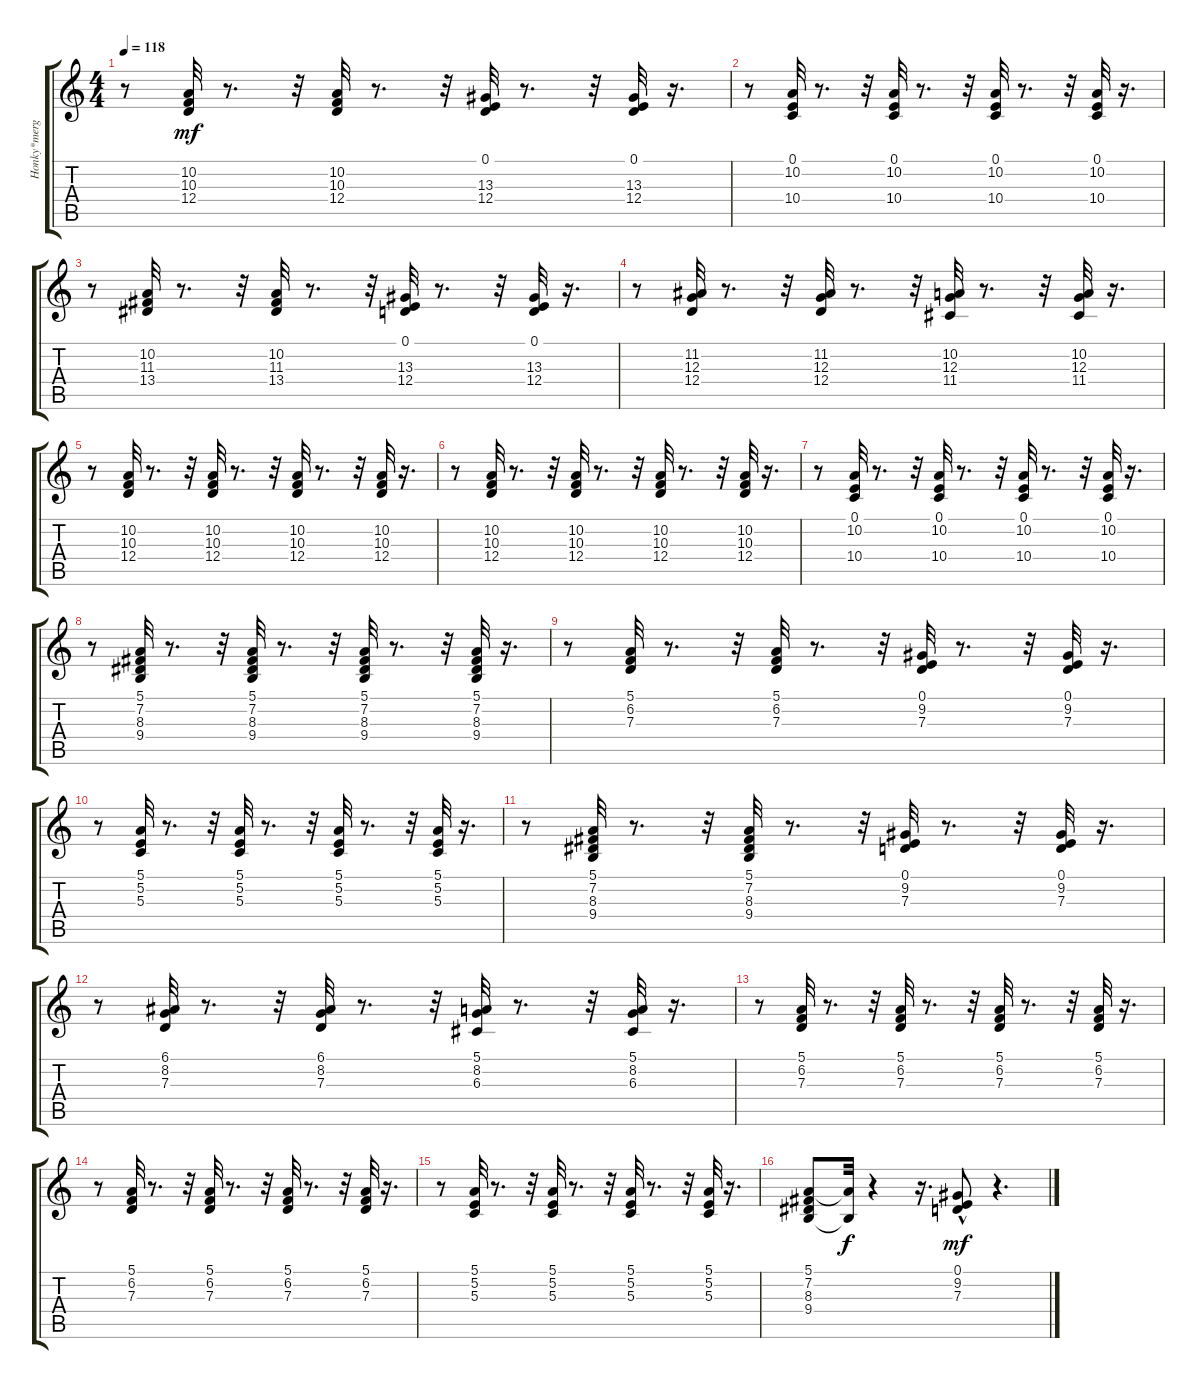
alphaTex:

\track ("Honky*merged" "Honky*merg") {instrument honkytonkpiano}
\staff {score tabs}
\tuning (E4 B3 G3 D3 A2 E2) {hide}
\ts (4 4)
\tempo 118
\clef g2
\ks c
r.8{dy mf} (10.2 10.3 12.4).32 r.8{d} r.32 (10.2 10.3 12.4).32 r.8{d} r.32 (0.1 13.3 12.4).32 r.8{d} r.32 (0.1 13.3 12.4).32 r.16{d} |
r.8 (0.1 10.2 10.4).32 r.8{d} r.32 (0.1 10.2 10.4).32 r.8{d} r.32 (0.1 10.2 10.4).32 r.8{d} r.32 (0.1 10.2 10.4).32 r.16{d} |
r.8 (10.2 11.3 13.4).32 r.8{d} r.32 (10.2 11.3 13.4).32 r.8{d} r.32 (0.1 13.3 12.4).32 r.8{d} r.32 (0.1 13.3 12.4).32 r.16{d} |
r.8 (11.2 12.3 12.4).32 r.8{d} r.32 (11.2 12.3 12.4).32 r.8{d} r.32 (10.2 12.3 11.4).32 r.8{d} r.32 (10.2 12.3 11.4).32 r.16{d} |
r.8 (10.2 10.3 12.4).32 r.8{d} r.32 (10.2 10.3 12.4).32 r.8{d} r.32 (10.2 10.3 12.4).32 r.8{d} r.32 (10.2 10.3 12.4).32 r.16{d} |
r.8 (10.2 10.3 12.4).32 r.8{d} r.32 (10.2 10.3 12.4).32 r.8{d} r.32 (10.2 10.3 12.4).32 r.8{d} r.32 (10.2 10.3 12.4).32 r.16{d} |
r.8 (0.1 10.2 10.4).32 r.8{d} r.32 (0.1 10.2 10.4).32 r.8{d} r.32 (0.1 10.2 10.4).32 r.8{d} r.32 (0.1 10.2 10.4).32 r.16{d} |
r.8 (5.1 7.2 8.3 9.4).32 r.8{d} r.32 (5.1 7.2 8.3 9.4).32 r.8{d} r.32 (5.1 7.2 8.3 9.4).32 r.8{d} r.32 (5.1 7.2 8.3 9.4).32 r.16{d} |
r.8 (5.1 6.2 7.3).32 r.8{d} r.32 (5.1 6.2 7.3).32 r.8{d} r.32 (0.1 9.2 7.3).32 r.8{d} r.32 (0.1 9.2 7.3).32 r.16{d} |
r.8 (5.1 5.2 5.3).32 r.8{d} r.32 (5.1 5.2 5.3).32 r.8{d} r.32 (5.1 5.2 5.3).32 r.8{d} r.32 (5.1 5.2 5.3).32 r.16{d} |
r.8 (5.1 7.2 8.3 9.4).32 r.8{d} r.32 (5.1 7.2 8.3 9.4).32 r.8{d} r.32 (0.1 9.2 7.3).32 r.8{d} r.32 (0.1 9.2 7.3).32 r.16{d} |
r.8 (6.1 8.2 7.3).32 r.8{d} r.32 (6.1 8.2 7.3).32 r.8{d} r.32 (5.1 8.2 6.3).32 r.8{d} r.32 (5.1 8.2 6.3).32 r.16{d} |
r.8 (5.1 6.2 7.3).32 r.8{d} r.32 (5.1 6.2 7.3).32 r.8{d} r.32 (5.1 6.2 7.3).32 r.8{d} r.32 (5.1 6.2 7.3).32 r.16{d} |
r.8 (5.1 6.2 7.3).32 r.8{d} r.32 (5.1 6.2 7.3).32 r.8{d} r.32 (5.1 6.2 7.3).32 r.8{d} r.32 (5.1 6.2 7.3).32 r.16{d} |
r.8 (5.1 5.2 5.3).32 r.8{d} r.32 (5.1 5.2 5.3).32 r.8{d} r.32 (5.1 5.2 5.3).32 r.8{d} r.32 (5.1 5.2 5.3).32 r.16{d} |
(5.1 7.2 8.3 9.4).8 (5.1{t} 9.4{t}).32{dy f} r.4 r.16{d} (0.1{hac} 9.2 7.3).8{dy mf} r.4{d}
